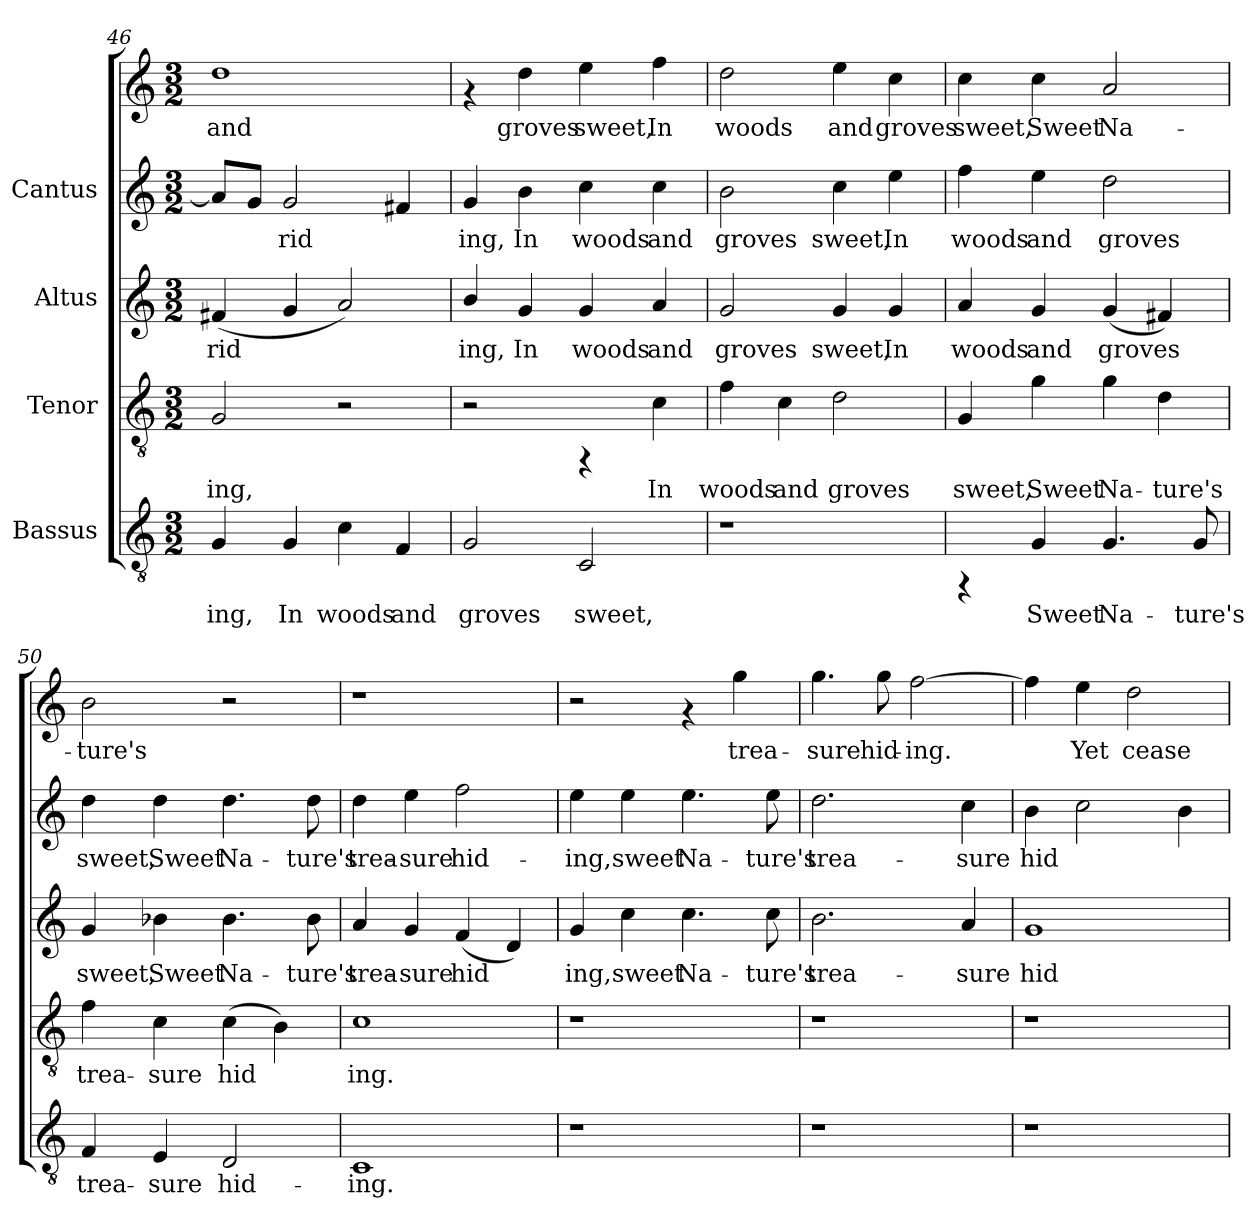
**kern	**text	**kern	**text	**kern	**text	**kern	**text	**kern	**text
*part4	*part4	*part3	*part3	*part2	*part2	*part1	*part1	*part1	*part1
*staff5	*staff5	*staff4	*staff4	*staff3	*staff3	*staff2	*staff2	*staff1	*staff1
*I"Bassus	*	*I"Tenor	*	*I"Altus	*	*I"Cantus	*	*	*
!!LO:PB:g=z
*clefGv2	*	*clefGv2	*	*clefG2	*	*clefG2	*	*clefG2	*
*M3/2	*	*M3/2	*	*M3/2	*	*M3/2	*	*M3/2	*
=46	=46	=46	=46	=46	=46	=46	=46	=46	=46
!	!LO:LY:b:cj	!	!LO:LY:b:cj	!	!LO:LY:b:cj	!	!LO:LY:b:cj	!	!LO:LY:b:cj
4G/	-ing,	2G/	-ing,	(<4f#X/	-rid-	8a/L]	.	1dd	-and
!	!	!	!	!	!	!	!LO:LY:b:cj	!	!
.	.	.	.	.	.	8g/J	.	.	.
!	!LO:LY:b:cj	!	!	!	!LO:LY:b:cj	!	!LO:LY:b:cj	!	!
4G/	In	.	.	4g/	--	2g/	rid-	.	.
!	!LO:LY:b:cj	!	!	!	!LO:LY:b:cj	!	!	!	!
4c\	woods	2r	.	2a/)	--	.	.	.	.
!	!LO:LY:b:cj	!	!	!	!	!	!LO:LY:b:cj	!	!
4F/	and	.	.	.	.	4f#X/	--	.	.
=47	=47	=47	=47	=47	=47	=47	=47	=47	=47
!	!LO:LY:b:cj	!	!	!	!LO:LY:b:cj	!	!LO:LY:b:cj	!	!
2G/	groves	2r	.	4b/	-ing,	4g/	ing,	4rf	.
!	!	!	!	!	!LO:LY:b:cj	!	!LO:LY:b:cj	!	!LO:LY:b:cj
.	.	.	.	4g/	In	4b\	In	4dd\	-groves
!	!LO:LY:b:cj	!	!	!	!LO:LY:b:cj	!	!LO:LY:b:cj	!	!LO:LY:b:cj
2C/	sweet,	4rFF	.	4g/	woods	4cc\	woods	4ee\	sweet,
!	!	!	!LO:LY:b:cj	!	!LO:LY:b:cj	!	!LO:LY:b:cj	!	!LO:LY:b:cj
.	.	4c\	In	4a/	and	4cc\	and	4ff\	In
=48	=48	=48	=48	=48	=48	=48	=48	=48	=48
!	!	!	!LO:LY:b:cj	!	!LO:LY:b:cj	!	!LO:LY:b:cj	!	!LO:LY:b:cj
1r	.	4f\	woods	2g/	groves	2b\	groves	2dd\	woods
!	!	!	!LO:LY:b:cj	!	!	!	!	!	!
.	.	4c\	and	.	.	.	.	.	.
!	!	!	!LO:LY:b:cj	!	!LO:LY:b:cj	!	!LO:LY:b:cj	!	!LO:LY:b:cj
.	.	2d\	groves	4g/	sweet,	4cc\	sweet,	4ee\	and
!	!	!	!	!	!LO:LY:b:cj	!	!LO:LY:b:cj	!	!LO:LY:b:cj
.	.	.	.	4g/	In	4ee\	In	4cc\	groves
=49	=49	=49	=49	=49	=49	=49	=49	=49	=49
!	!	!	!LO:LY:b:cj	!	!LO:LY:b:cj	!	!LO:LY:b:cj	!	!LO:LY:b:cj
4rFF	.	4G/	sweet,	4a/	woods	4ff\	-woods	4cc\	sweet,
!	!LO:LY:b:cj	!	!LO:LY:b:cj	!	!LO:LY:b:cj	!	!LO:LY:b:cj	!	!LO:LY:b:cj
4G/	Sweet	4g\	Sweet	4g/	and	4ee\	and	4cc\	Sweet
!	!LO:LY:b:cj	!	!LO:LY:b:cj	!	!LO:LY:b:cj	!	!LO:LY:b:cj	!	!LO:LY:b:cj
4.G/	Na-	4g\	Na-	(<4g/	groves	2dd\	groves	2a/	Na-
!	!	!	!LO:LY:b:cj	!	!LO:LY:b:cj	!	!	!	!
.	.	4d\	-ture's	4f#X/)	.	.	.	.	.
!	!LO:LY:b:cj	!	!	!	!	!	!	!	!
8G/	-ture's	.	.	.	.	.	.	.	.
!!LO:LB:g=z
=50	=50	=50	=50	=50	=50	=50	=50	=50	=50
!	!LO:LY:b:cj	!	!LO:LY:b:cj	!	!LO:LY:b:cj	!	!LO:LY:b:cj	!	!LO:LY:b:cj
4F/	trea-	4f\	trea-	4g/	sweet,	4dd\	sweet,	2b\	ture's
!	!LO:LY:b:cj	!	!LO:LY:b:cj	!	!LO:LY:b:cj	!	!LO:LY:b:cj	!	!
4E/	-sure	4c\	-sure	4b-X\	Sweet	4dd\	Sweet	.	.
!	!LO:LY:b:cj	!	!LO:LY:b:cj	!	!LO:LY:b:cj	!	!LO:LY:b:cj	!	!
2D/	hid-	(>4c\	hid-	4.b-\	Na-	4.dd\	Na-	2r	.
!	!	!	!LO:LY:b:cj	!	!	!	!	!	!
.	.	4B\)	--	.	.	.	.	.	.
!	!	!	!	!	!LO:LY:b:cj	!	!LO:LY:b:cj	!	!
.	.	.	.	8b-\	-ture's	8dd\	-ture's	.	.
=51	=51	=51	=51	=51	=51	=51	=51	=51	=51
!	!LO:LY:b:cj	!	!LO:LY:b:cj	!	!LO:LY:b:cj	!	!LO:LY:b:cj	!	!
1C	-ing.	1c	-ing.	4a/	trea-	4dd\	trea-	1r	.
!	!	!	!	!	!LO:LY:b:cj	!	!LO:LY:b:cj	!	!
.	.	.	.	4g/	-sure	4ee\	-sure	.	.
!	!	!	!	!	!LO:LY:b:cj	!	!LO:LY:b:cj	!	!
.	.	.	.	(<4f/	hid-	2ff\	hid-	.	.
!	!	!	!	!	!LO:LY:b:cj	!	!	!	!
.	.	.	.	4d/)	--	.	.	.	.
=52	=52	=52	=52	=52	=52	=52	=52	=52	=52
!	!	!	!	!	!LO:LY:b:cj	!	!LO:LY:b:cj	!	!
1r	.	1r	.	4g/	-ing,	4ee\	-ing,	2r	.
!	!	!	!	!	!LO:LY:b:cj	!	!LO:LY:b:cj	!	!
.	.	.	.	4cc\	sweet	4ee\	sweet	.	.
!	!	!	!	!	!LO:LY:b:cj	!	!LO:LY:b:cj	!	!
.	.	.	.	4.cc\	Na-	4.ee\	Na-	4rf	.
!	!	!	!	!	!	!	!	!	!LO:LY:b:cj
.	.	.	.	.	.	.	.	4gg\	-trea-
!	!	!	!	!	!LO:LY:b:cj	!	!LO:LY:b:cj	!	!
.	.	.	.	8cc\	-ture's	8ee\	-ture's	.	.
=53	=53	=53	=53	=53	=53	=53	=53	=53	=53
!	!	!	!	!	!LO:LY:b:cj	!	!LO:LY:b:cj	!	!LO:LY:b:cj
1r	.	1r	.	2.b\	trea-	2.dd\	trea-	4.gg\	sure
!	!	!	!	!	!	!	!	!	!LO:LY:b:cj
.	.	.	.	.	.	.	.	8gg\	hid-
!	!	!	!	!	!	!	!	!	!LO:LY:b:cj
.	.	.	.	.	.	.	.	[>2ff\	-ing.
!	!	!	!	!	!LO:LY:b:cj	!	!LO:LY:b:cj	!	!
.	.	.	.	4a/	-sure	4cc\	-sure	.	.
=54	=54	=54	=54	=54	=54	=54	=54	=54	=54
!	!	!	!	!	!LO:LY:b:cj	!	!LO:LY:b:cj	!	!LO:LY:b:cj
1r	.	1r	.	1g	hid-	4b\	hid-	4ff\]	.
!	!	!	!	!	!	!	!LO:LY:b:cj	!	!LO:LY:b:cj
.	.	.	.	.	.	2cc\	--	4ee\	Yet
!	!	!	!	!	!	!	!	!	!LO:LY:b:cj
.	.	.	.	.	.	.	.	2dd\	cease
!	!	!	!	!	!	!	!LO:LY:b:cj	!	!
.	.	.	.	.	.	4b\	--	.	.
=	=	=	=	=	=	=	=	=	=
*-	*-	*-	*-	*-	*-	*-	*-	*-	*-
